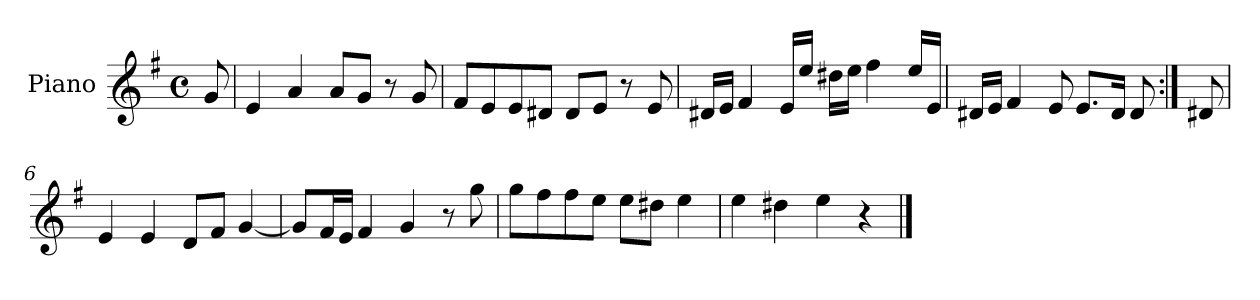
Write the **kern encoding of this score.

**kern
*part1
*staff1
*I"Piano
*I'Pno.
*clefG2
*k[f#]
*M4/4
*met(c)
=
8g/
=1
4e/
4a/
8a/L
8g/J
8r
8g/
=2
8f#/L
8e/
8e/
8d#X/J
8d#/L
8e/J
8r
8e/
=3
16d#X/LL
16e/JJ
4f#/
16e/LL
16ee/JJ
16dd#X\LL
16ee\JJ
4ff#\
16ee/LL
16e/JJ
=4
16d#X/LL
16e/JJ
4f#/
8e/
8.e/L
16d#/Jk
8d#/
!!LO:LB:g=z
=5:|!
8d#X/
=6
4e/
4e/
8d/L
8f#/J
[4g/
=7
8g/L]
16f#/L
16e/JJ
4f#/
4g/
8r
8gg\
=8
8gg\L
8ff#\
8ff#\
8ee\J
8ee\L
8dd#X\J
4ee\
=9
4ee\
4dd#X\
4ee\
4r
==
*-
